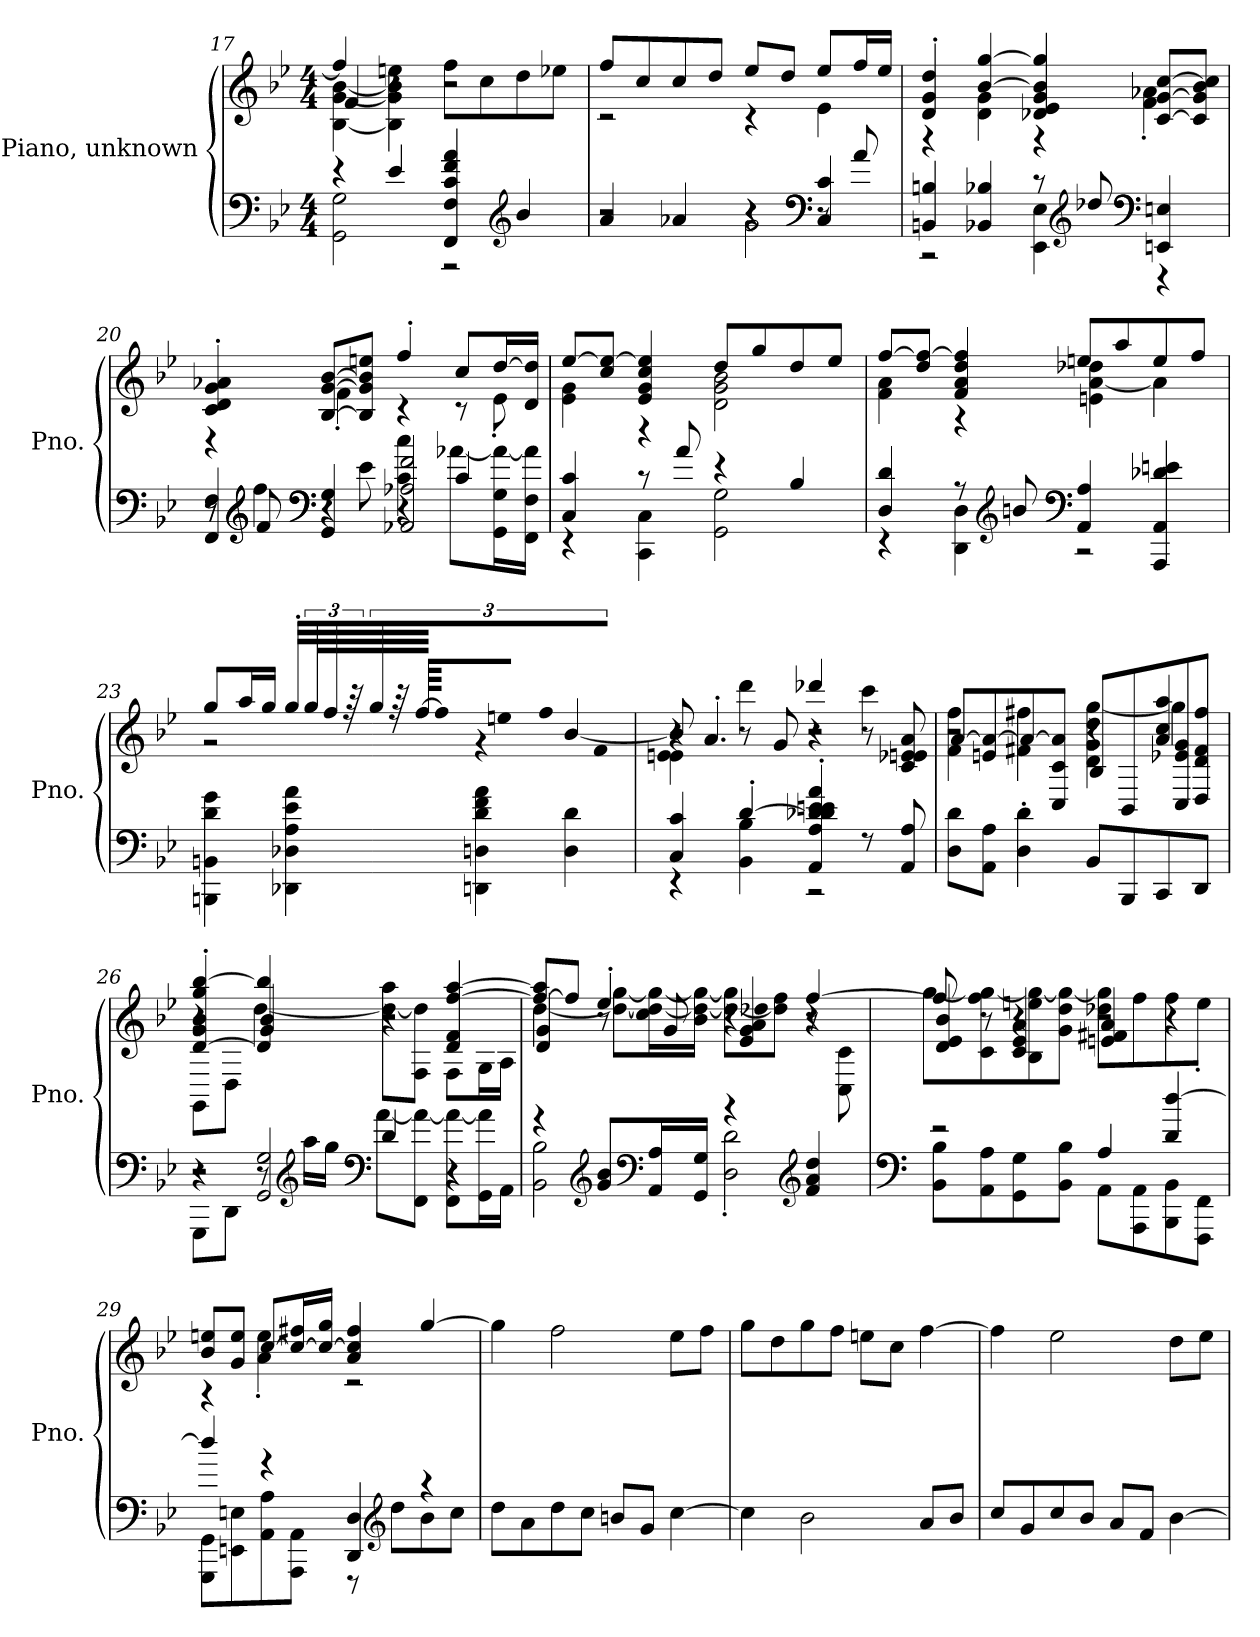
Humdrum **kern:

**kern	**kern
*part1	*part1
*staff2	*staff1
*I"Piano, unknown	*
*I'Pno.	*
!!LO:LB:g=z
*clefF4	*clefG2
*k[b-e-]	*k[b-e-]
*M4/4	*M4/4
=17	=17
*^	*^
*	*	*	*^
4r	2GG\ 2G\	4ff/]	[4B-\ [4g\ [4b-\	4f/
4e-/	.	4r	4B-\] 4g\] 4b-\] 4een\	4r
4FF/ 4F/ 4c/ 4f/ 4a/	2r	2r	8ff\L	2r
.	.	.	8cc\	.
*clefG2	*	*	*	*
4b-/	.	.	8dd\	.
.	.	.	8ee-X\J	.
*	*	*	*v	*v
=18	=18	=18	=18
*	*^	*	*
4a/	2r	2r	8ff/L	2r
.	.	.	8cc/	.
4a-X/	.	.	8cc/	.
.	.	.	8dd/J	.
4r	2g\	4r	8ee-/L	4r
.	.	.	8dd/J	.
*clefF4	*	*	*	*
8r	.	4C/ 4c/	8ee-/L	4e-\
8a-/	.	.	16ff/L	.
.	.	.	16ee-/JJ	.
*	*v	*v	*	*
=19	=19	=19	=19
4BBn/ 4Bn/	2r	4d/' 4g/' 4dd/'	4r
4BB-X/ 4B-X/	.	[4b-/ [4gg/	4d\ 4g\
8r	4EE-\ 4E-\	4d-X/ 4e-/ 4g/ 4b-/] 4gg/]	4r
*clefG2	*	*	*
8dd-X/	.	.	.
*clefF4	*	*	*
4EEn/ 4En/	4r	[8c/ [8g/ [8cc/L	4f\' 4a-X\'
.	.	8c/] 8g/] 8b-/ 8cc/]J	.
!!LO:LB:g=z	!!
=20	=20	=20	=20
*	*^	*	*
8r	8r	4FF/ 4F/	4c/' 4d/' 4g/' 4a-X/'	4r
*clefG2	*	*	*	*
8f/	4ff\	.	.	.
*clefF4	*	*	*	*
4r	.	4GG/ 4G/	[8B-/ [8g/ [8b-/L	4f'\
.	8e-\	.	8B-/] 8g/] 8b-/] 8een/J	.
4r	4c\ 4cc\	2AA-X/ 2A-X/ 2f/	4ff'/	4r
4c/	[8a-X\L	.	8cc/L	8r
.	16GG\ 16G\ 16a-\_L	.	[16dd/L	8e-'\
.	16FF\ 16F\ 16a-\]JJ	.	16d/ 16dd/]JJ	.
*	*v	*v	*	*
=21	=21	=21	=21
4C/ 4c/	4r	[8ee-/L	4e-\ 4g\
.	.	8cc/ 8ee-/_J	.
8r	4CC\ 4C\	4e-/ 4g/ 4cc/ 4ee-/]	4r
8a/	.	.	.
4r	2GG\ 2G\	8dd/L	2d\ 2g\ 2b-\
.	.	8gg/	.
4B-/	.	8dd/	.
.	.	8ee-/J	.
=22	=22	=22	=22
4D/ 4d/	4r	[8ff/L	4f\ 4a\
.	.	8dd/ 8ff/_J	.
8r	4DD\ 4D\	4f/ 4a/ 4dd/ 4ff/]	4r
*clefG2	*	*	*
8bn/	.	.	.
*clefF4	*	*	*
4AA/ 4A/	2r	8een/L	4en\ [4a\ 4dd-X\
.	.	8aa/	.
4AAA/ 4AA/ 4d-X/ 4en/	.	8ee/	4a\]
.	.	8ff/J	.
*v	*v	*	*
!!LO:PB:g=z	!!
=23	=23	=23
4BBBn\ 4BBn\ 4d\ 4g\	8gg/L	2r
.	16aa/L	.
.	16gg/JJ	.
4DD-X\ 4D-X\ 4A\ 4e-\ 4a\	32gg'/LLL	.
.	96gg/L	.
.	96ff/JJJJ	.
.	96r	.
.	96gg/	.
.	96r	.
.	[96ff/KLLL	.
.	32ff/JJ]	.
.	8een/J	.
4DDn\ 4Dn\ 4d\ 4f\ 4a\	4ff/	4r
4D\ 4d\	4f/	[4b-/
=24	=24	=24
*^	*	*^
4C/ 4c/	4r	4r	4e-\ 4en\	8b-/]
.	.	.	.	4.a'/
[4d'/	4BB-\ 4B-\	8r	4ddd\	.
.	.	8g/	.	.
4AA/' 4A/' 4d-X/' 4d/]' 4e-/' 4en/' 4a/'	2r	4ddd-X/	4r	2r
8r	.	8r	4ccc\	.
8AA/ 8A/	.	8c/ 8e-X/ 8en/ 8a/	.	.
*v	*v	*	*	*
!!LO:LB:g=z	!!	!!
=25	=25	=25	=25
8D\ 8d\L	2r	4f\ 4ff\	[8a/L
8AA\ 8A\J	.	.	8en/ 8a/_
4D\' 4d\'	.	4f#X\ 4ff#X\	8a/_
.	.	.	8C/ 8c/ 8a/]J
8BB-/L	4r	4d\ 4g\ 4dd\ [4gg\	8B-/L
8BBB-/	.	.	8BB-/
8CC/	4a/ 4cc/ 4aa/	4gg\]	8C/ 8e-X/ 8g/
8DD/J	.	.	8D/ 8d/ 8f#/ 8ff#/J
=26	=26	=26	=26
*^	*	*	*
*	*^	*	*	*
2r	8GGG\L	4r	[4d/' 4g/' 4b-/' 4gg/' [4bb-/'	8GG\L	4r
.	8DD\J	.	.	8D\J	.
.	8r	2GG/ 2G/	4d/] 4bb-/]	[4dd\	4g/ 4b-/
*clefG2	*	*	*	*	*
.	16aa\LL	.	.	.	.
.	16gg\JJ	.	.	.	.
*clefF4	*	*	*	*	*
4d/	[8a\L	.	4r	8dd\_ 8aa\L	2r
.	8FF\ 8a\_J	.	.	8F\ 8dd\]J	.
4r	8FF\ 8a\_L	4r	4d/ 4f/ [4ff/ [4aa/	8F\L	.
.	16GG\ 16a\]L	.	.	16G\L	.
.	16AA\JJ	.	.	16A\JJ	.
*	*v	*v	*	*	*
!!LO:LB:g=z	!!	!!
=27	=27	=27	=27	=27
4r	2BB-\ 2B-\	8ff/_ 8aa/]L	[4dd\	4d/ 4g/
.	.	8ff/J]	.	.
*clefG2	*	*	*	*
8g/ 8b-/L	.	4ee-'/	8dd\_ [8gg\L	8r
*clefF4	*	*	*	*
16AA/ 16A/L	.	.	16cc\ 16dd\_ 16gg\_L	8g/
16GG/ 16G/JJ	.	.	16b-\ 16dd\_ 16gg\_JJ	.
4r	2D\' 2d\'	4r	8dd\_ 8gg\]L	4e-/ 4g/ 4a/ 4dd-X/
.	.	.	8dd\] 8ff\J	.
*clefG2	*	*	*	*
4f/ 4a/ 4dd/	.	[4ff/	8r	4r
.	.	.	8C\ 8c\	.
=28	=28	=28	=28	=28
*clefF4	*	*	*	*
2r	8BB-\ 8B-\L	8ff/]	[8gg\L	4d/ 4e-/ 4b-/
.	8AA\ 8A\	8r	8c\ 8ff\ 8gg\_	.
.	8GG\ 8G\	4c/ 4e-/ 4a/	8B-\ 8een\ 8gg\_	4r
.	8BB-\ 8B-\J	.	8g\ 8dd\ 8gg\_J	.
4A/	8AA\L	2r	8dd-X\ 8gg\]L	4en/ 4f#X/ 4a/
.	8AAA\ 8AA\	.	8ff\	.
4d/ [4dd/	8BBB-\ 8BB-\	.	8ff\	4r
.	8FFF\ 8FF\J	.	8ee'\J	.
*	*	*	*v	*v
!!LO:LB:g=z
=29	=29	=29	=29
4dd/]	8GGG\ 8GG\L	8b-/ 8een/L	4r
.	8EEn\ 8En\	8g/ 8ee/J	.
4r	8AA\ 8A\	[8cc/L	4a\' 4ee\'
.	8AAA\ 8AA\J	16cc/_ 16ff#X/L	.
.	.	16cc/_ 16gg/JJ	.
4DD/ 4D/	8r	4a/ 4cc/] 4ff#/	2r
*clefG2	*	*	*
.	8dd\L	.	.
4r	8b-\	[4gg/	.
.	8cc\J	.	.
*v	*v	*	*
*	*v	*v
=30	=30
8dd\L	4gg\]
8a\	.
8dd\	2ff\
8cc\J	.
8bn/L	.
8g/J	.
[4cc\	8ee-\L
.	8ff\J
=31	=31
4cc\]	8gg\L
.	8dd\
2b-\	8gg\
.	8ff\J
.	8een\L
.	8cc\J
8a/L	[4ff\
8b-/J	.
=32	=32
8cc/L	4ff\]
8g/	.
8cc/	2ee-\
8b-/J	.
8a/L	.
8f/J	.
[4b-\	8dd\L
.	8ee-\J
=	=
*-	*-
